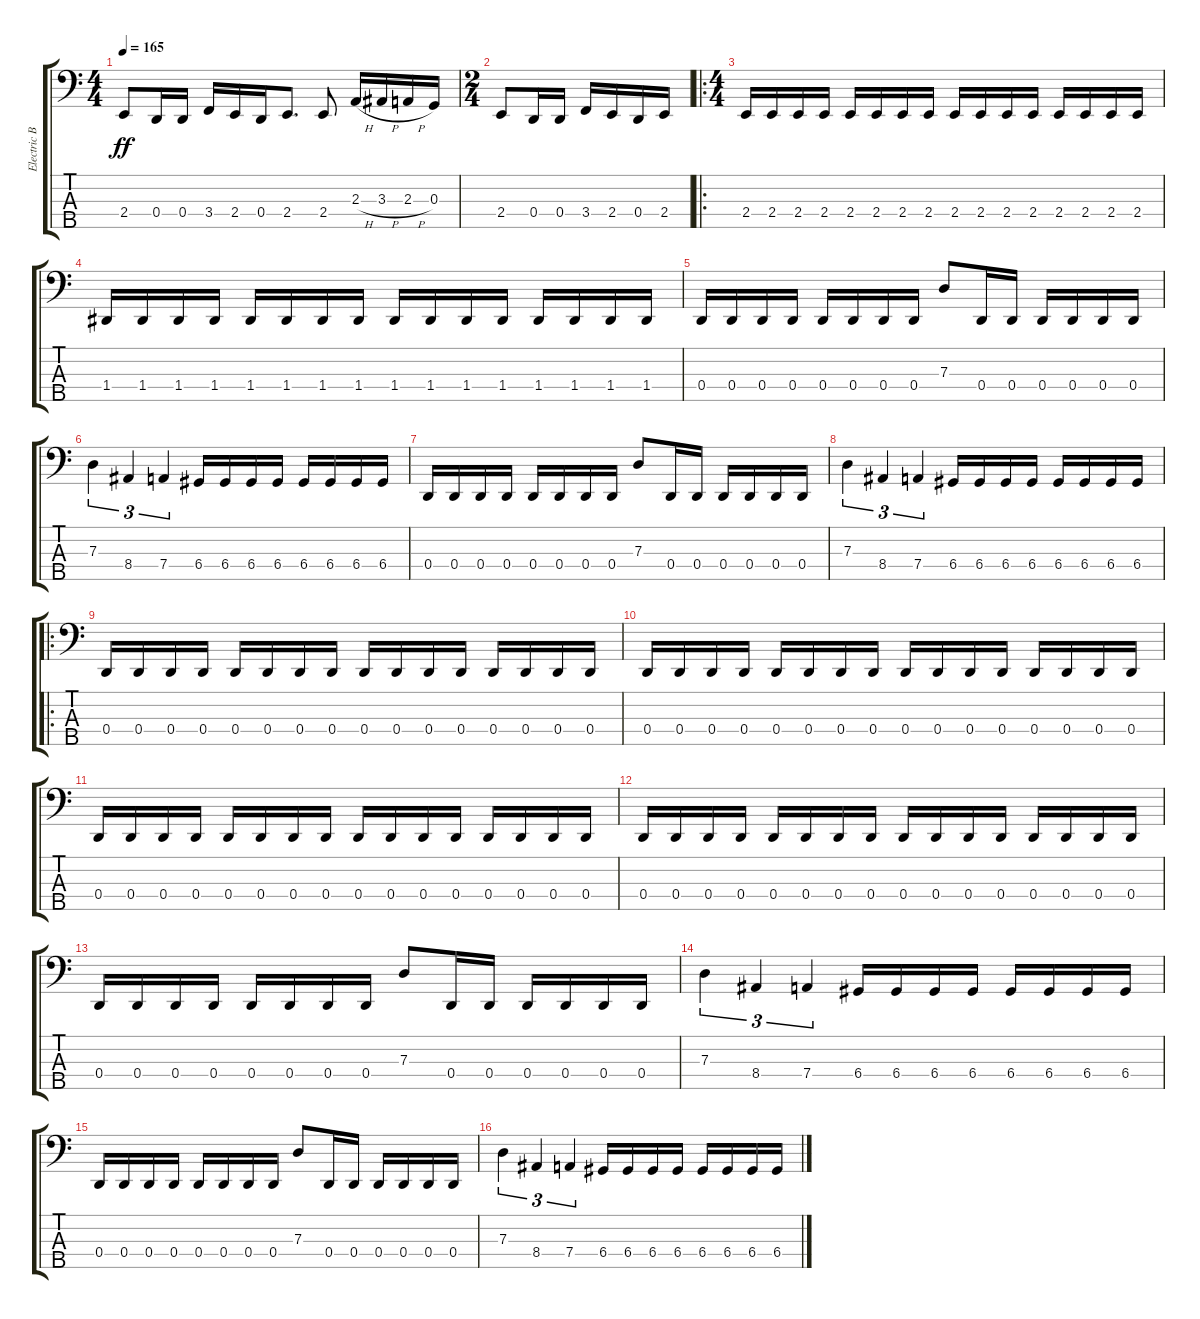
\track ("Electric Bass" "Electric B") {instrument electricbasspick}
\staff {score tabs}
\tuning (F2 C2 G1 D1 A0) {hide}
\ts (4 4)
\tempo 165
\clef f4
\ks c
2.4.8{dy ff} 0.4.16 0.4.16 3.4.16 2.4.16 0.4.16 2.4.8{d} 2.4.8 2.3{h}.16 3.3{h}.16 2.3{h}.16 0.3.16 |
\ts (2 4)
2.4.8 0.4.16 0.4.16 3.4.16 2.4.16 0.4.16 2.4.16 |
\ro
\ts (4 4)
2.4.16 2.4.16 2.4.16 2.4.16 2.4.16 2.4.16 2.4.16 2.4.16 2.4.16 2.4.16 2.4.16 2.4.16 2.4.16 2.4.16 2.4.16 2.4.16 |
1.4.16 1.4.16 1.4.16 1.4.16 1.4.16 1.4.16 1.4.16 1.4.16 1.4.16 1.4.16 1.4.16 1.4.16 1.4.16 1.4.16 1.4.16 1.4.16 |
0.4.16 0.4.16 0.4.16 0.4.16 0.4.16 0.4.16 0.4.16 0.4.16 7.3.8 0.4.16 0.4.16 0.4.16 0.4.16 0.4.16 0.4.16 |
7.3.4{tu (3 2)} 8.4.4{tu (3 2)} 7.4.4{tu (3 2)} 6.4.16 6.4.16 6.4.16 6.4.16 6.4.16 6.4.16 6.4.16 6.4.16 |
0.4.16 0.4.16 0.4.16 0.4.16 0.4.16 0.4.16 0.4.16 0.4.16 7.3.8 0.4.16 0.4.16 0.4.16 0.4.16 0.4.16 0.4.16 |
7.3.4{tu (3 2)} 8.4.4{tu (3 2)} 7.4.4{tu (3 2)} 6.4.16 6.4.16 6.4.16 6.4.16 6.4.16 6.4.16 6.4.16 6.4.16 |
\ro
0.4.16 0.4.16 0.4.16 0.4.16 0.4.16 0.4.16 0.4.16 0.4.16 0.4.16 0.4.16 0.4.16 0.4.16 0.4.16 0.4.16 0.4.16 0.4.16 |
0.4.16 0.4.16 0.4.16 0.4.16 0.4.16 0.4.16 0.4.16 0.4.16 0.4.16 0.4.16 0.4.16 0.4.16 0.4.16 0.4.16 0.4.16 0.4.16 |
0.4.16 0.4.16 0.4.16 0.4.16 0.4.16 0.4.16 0.4.16 0.4.16 0.4.16 0.4.16 0.4.16 0.4.16 0.4.16 0.4.16 0.4.16 0.4.16 |
0.4.16 0.4.16 0.4.16 0.4.16 0.4.16 0.4.16 0.4.16 0.4.16 0.4.16 0.4.16 0.4.16 0.4.16 0.4.16 0.4.16 0.4.16 0.4.16 |
0.4.16 0.4.16 0.4.16 0.4.16 0.4.16 0.4.16 0.4.16 0.4.16 7.3.8 0.4.16 0.4.16 0.4.16 0.4.16 0.4.16 0.4.16 |
7.3.4{tu (3 2)} 8.4.4{tu (3 2)} 7.4.4{tu (3 2)} 6.4.16 6.4.16 6.4.16 6.4.16 6.4.16 6.4.16 6.4.16 6.4.16 |
0.4.16 0.4.16 0.4.16 0.4.16 0.4.16 0.4.16 0.4.16 0.4.16 7.3.8 0.4.16 0.4.16 0.4.16 0.4.16 0.4.16 0.4.16 |
7.3.4{tu (3 2)} 8.4.4{tu (3 2)} 7.4.4{tu (3 2)} 6.4.16 6.4.16 6.4.16 6.4.16 6.4.16 6.4.16 6.4.16 6.4.16
